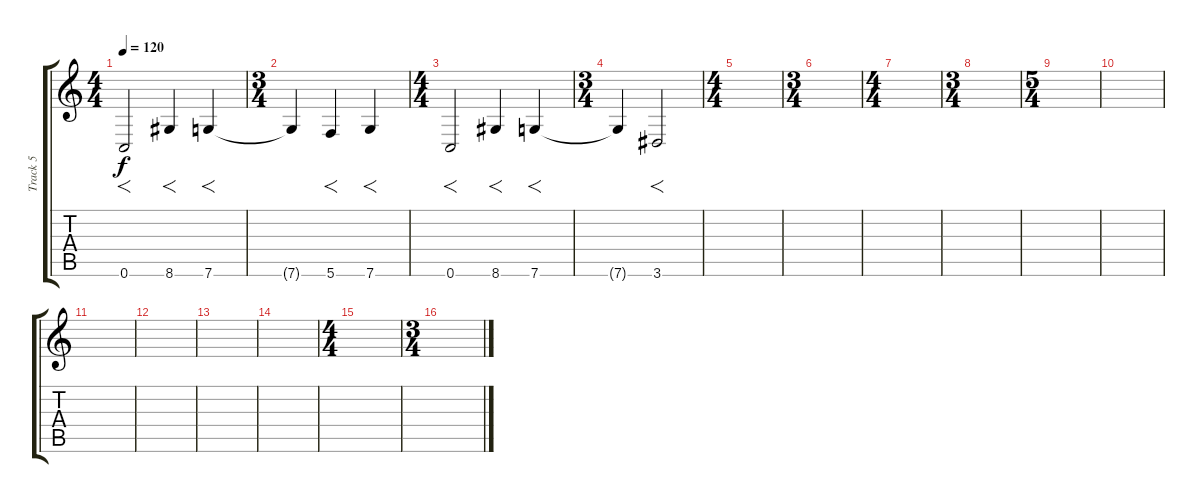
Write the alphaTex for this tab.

\track ("Track 5" "Track 5") {instrument distortionguitar}
\staff {score tabs}
\tuning (D4 A3 F3 C3 G2 C2) {hide}
\ts (4 4)
\tempo 120
\clef g2
\ks c
0.6.2{f dy f} 8.6.4{f} 7.6.4{f} |
\ts (3 4)
7.6{t}.4 5.6.4{f} 7.6.4{f} |
\ts (4 4)
0.6.2{f} 8.6.4{f} 7.6.4{f} |
\ts (3 4)
7.6{t}.4 3.6.2{f} |
\ts (4 4)
|
\ts (3 4)
|
\ts (4 4)
|
\ts (3 4)
|
\ts (5 4)
|
|
|
|
|
|
\ts (4 4)
|
\ts (3 4)
